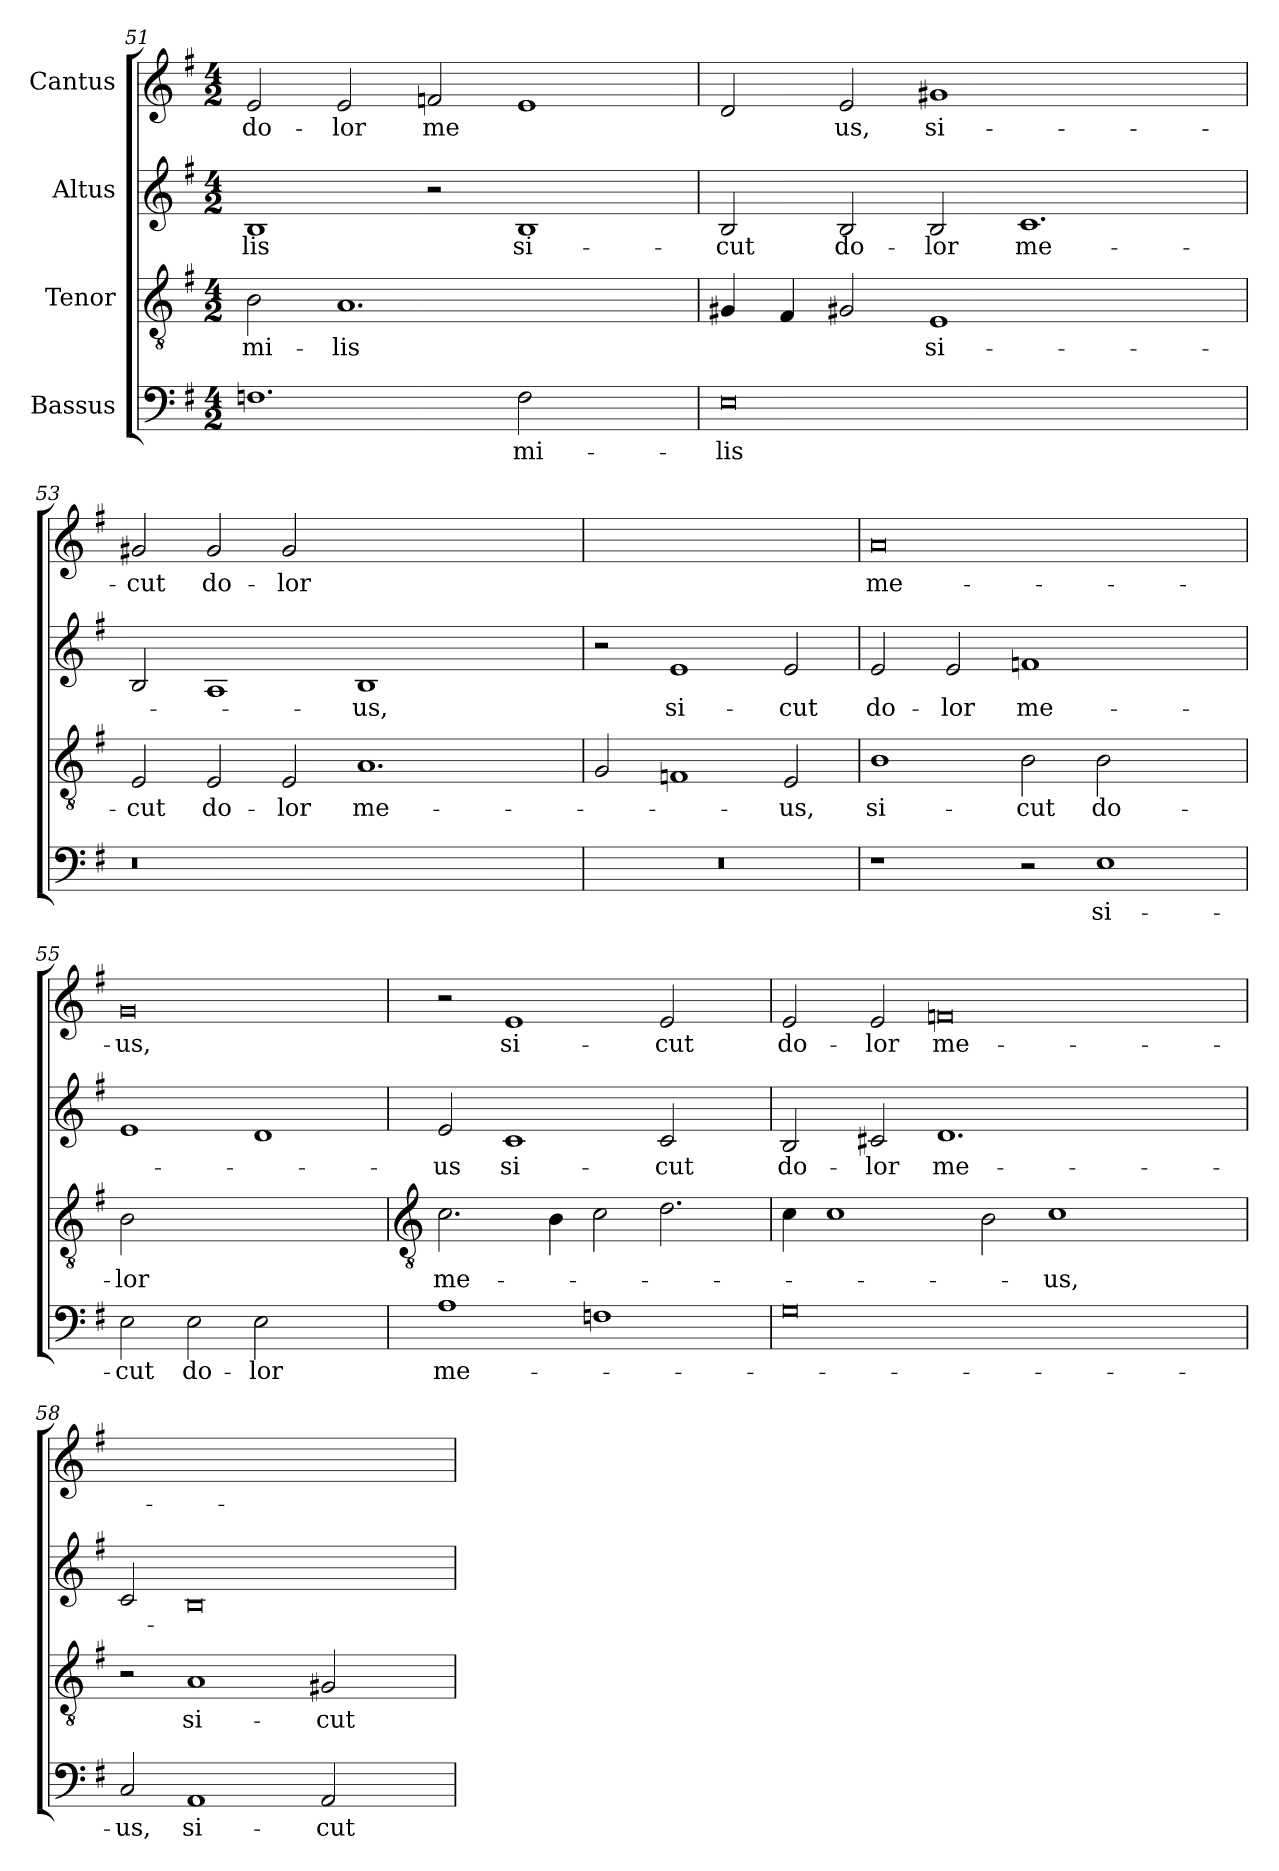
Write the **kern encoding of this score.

**kern	**text	**kern	**text	**kern	**text	**kern	**text
*part4	*part4	*part3	*part3	*part2	*part2	*part1	*part1
*staff4	*staff4	*staff3	*staff3	*staff2	*staff2	*staff1	*staff1
*I"Bassus	*	*I"Tenor	*	*I"Altus	*	*I"Cantus	*
*clefF4	*	*clefGv2	*	*clefG2	*	*clefG2	*
*k[f#]	*	*k[f#]	*	*k[f#]	*	*k[f#]	*
*G:	*	*G:	*	*G:	*	*G:	*
*M4/2	*	*M4/2	*	*M4/2	*	*M4/2	*
=51	=51	=51	=51	=51	=51	=51	=51
!	!	!	!LO:LY:b	!	!LO:LY:b	!	!LO:LY:b
*	*	*	*	*	*	*^	*
1.Fn	.	2B	mi-	1B	-lis	2e	0ryy	do-
!	!	!	!LO:LY:b	!	!	!	!	!LO:LY:b
.	.	1.A	-lis	.	.	2e	.	-lor
!	!	!	!	!	!	!	!	!LO:LY:b
.	.	.	.	2r	.	2fn	.	me
!	!LO:LY:b	!	!	!	!LO:LY:b	!	!	!
2F	-mi-	.	.	1B	si-	1e	.	.
2ryy	.	2ryy	.	.	.	.	2ryy	.
=51	=51	=51	=51	=51	=51	=51	=51	=51
!	!LO:LY:b	!	!	!	!LO:LY:b	!	!	!
0E	-lis	4G#X	.	2B	-cut	2d	0ryy	.
.	.	4F#	.	.	.	.	.	.
!	!	!	!	!	!LO:LY:b	!	!	!LO:LY:b
.	.	2G#X	.	2B	do-	2e	.	us,
!	!	!	!LO:LY:b	!	!LO:LY:b	!	!	!LO:LY:b
.	.	1E	si-	2B	-lor	1g#X	.	si-
!	!	!	!	!	!LO:LY:b	!	!	!
.	.	.	.	1.c	me-	.	.	.
1ryy	.	1ryy	.	.	.	1ryy	1ryy	.
=53	=53	=53	=53	=53	=53	=53	=53	=53
!	!	!	!LO:LY:b	!	!	!	!	!LO:LY:b
0r	.	2E	-cut	2B	.	2g#	1ryy	-cut
!	!	!	!LO:LY:b	!	!	!	!	!LO:LY:b
.	.	2E	do-	1A	.	2g#	.	do-
!	!	!	!LO:LY:b	!	!	!	!	!LO:LY:b
.	.	2E	-lor	.	.	2g#	2ryy	-lor
!	!	!	!LO:LY:b	!	!LO:LY:b	!	!	!
.	.	1.A	me-	1B	-us,	1ryy	2ryy	.
1ryy	.	.	.	.	.	.	1ryy	.
.	.	.	.	2ryy	.	2ryy	.	.
*	*	*	*	*	*	*v	*v	*
=54	=54	=54	=54	=54	=54	=54	=54
0r	.	2G	.	2r	.	0ryy	.
!	!	!	!	!	!LO:LY:b	!	!
.	.	1Fn	.	1e	si-	.	.
!	!	!	!LO:LY:b	!	!LO:LY:b	!	!
.	.	2E	-us,	2e	-cut	.	.
!!LO:LB:g=z
=55	=55	=55	=55	=55	=55	=55	=55
!	!	!	!LO:LY:b	!	!LO:LY:b	!	!LO:LY:b
1r	.	1B	si-	2e	do-	0a	me-
!	!	!	!	!	!LO:LY:b	!	!
.	.	.	.	2e	-lor	.	.
!	!	!	!LO:LY:b	!	!LO:LY:b	!	!
2r	.	2B	-cut	1fn	me-	.	.
!	!LO:LY:b	!	!LO:LY:b	!	!	!	!
1E	si-	2B	do-	.	.	.	.
.	.	2ryy	.	2ryy	.	2ryy	.
=55A	=55A	=55A	=55A	=55A	=55A	=55A	=55A
!	!LO:LY:b	!	!LO:LY:b	!	!	!	!LO:LY:b
2E	-cut	2B	-lor	1e	.	0g	-us,
!	!LO:LY:b	!	!	!	!	!	!
2E	do-	1.ryy	.	.	.	.	.
!	!LO:LY:b	!	!	!	!	!	!
2E	-lor	.	.	1d	.	.	.
2ryy	.	.	.	.	.	.	.
!!LO:LB:g=z
=56A	=56A	=56A	=56A	=56A	=56A	=56A	=56A
*	*	*clefGv2	*	*	*	*	*
!	!LO:LY:b	!	!LO:LY:b	!	!LO:LY:b	!	!
1A	me-	2.c	me-	2e	-us	2r	.
!	!	!	!	!	!LO:LY:b	!	!LO:LY:b
.	.	.	.	1c	si-	1e	si-
.	.	4B	.	.	.	.	.
1Fn	.	2c	.	.	.	.	.
!	!	!	!	!	!LO:LY:b	!	!LO:LY:b
.	.	2.d	.	2c	-cut	2e	-cut
4ryy	.	.	.	4ryy	.	4ryy	.
=57A	=57A	=57A	=57A	=57A	=57A	=57A	=57A
!	!	!	!	!	!LO:LY:b	!	!LO:LY:b
0G	.	4c	.	2B	do-	2e	do-
.	.	1c	.	.	.	.	.
!	!	!	!	!	!LO:LY:b	!	!LO:LY:b
.	.	.	.	2c#X	-lor	2e	-lor
!	!	!	!	!	!LO:LY:b	!	!LO:LY:b
.	.	.	.	1.d	me-	0fn	me-
.	.	2B	.	.	.	.	.
!	!	!	!LO:LY:b	!	!	!	!
.	.	1c	-us,	.	.	.	.
1ryy	.	.	.	.	.	.	.
.	.	.	.	2ryy	.	.	.
.	.	4ryy	.	.	.	.	.
=58A	=58A	=58A	=58A	=58A	=58A	=58A	=58A
!	!LO:LY:b	!	!	!	!	!	!LO:LY:b
2C	-us,	2r	.	2c	.	[1eyy	-us.
!	!LO:LY:b	!	!LO:LY:b	!	!	!	!
1AA	si-	1A	si-	0B	.	.	.
.	.	.	.	.	.	1eyy_	.
!	!LO:LY:b	!	!LO:LY:b	!	!	!	!
2AA	-cut	2G#X	-cut	.	.	.	.
2ryy	.	2ryy	.	.	.	2ryy	.
=	=	=	=	=	=	=	=
*-	*-	*-	*-	*-	*-	*-	*-
